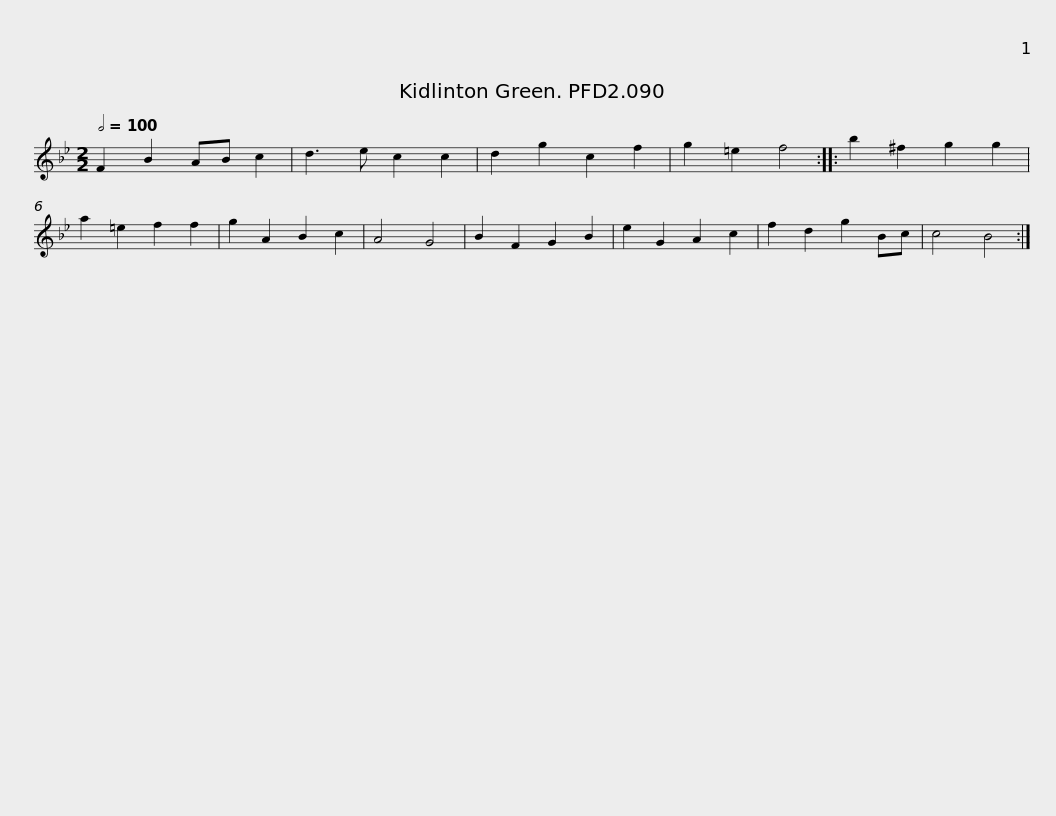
X:1
L:1/8
Q:1/2=100
M:2/2
I:linebreak $
K:Bb
V:1 treble
V:1
 F2 B2 AB c2 | d3 e c2 c2 | d2 g2 c2 f2 | g2 =e2 f4 :: b2 ^f2 g2 g2 | %5
 a2 =e2 f2 f2 | g2 A2 B2 c2 | A4 G4 | B2 F2 G2 B2 |$ e2 G2 A2 c2 | %10
 f2 d2 g2 Bc | c4 B4 :| %12
